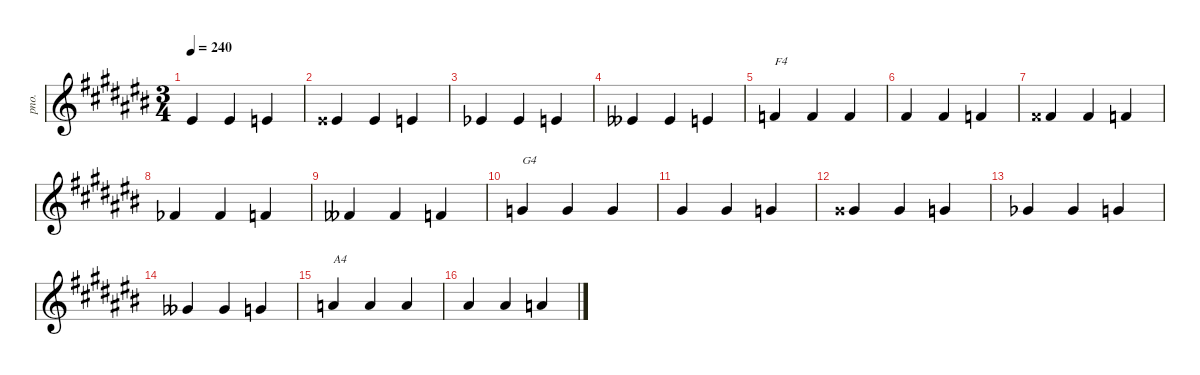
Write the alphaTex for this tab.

\defaultSystemsLayout 4
\hideDynamics
\bracketExtendMode nobrackets
\track ("Acoustic Piano" "pno.") {instrument acousticgrandpiano}
\staff {score}
\tuning (E4 B3 G3 D3 A2 E2)
\ts (3 4)
\tempo 240
\clef g2
\ks c#
6.2{acc #}.4{dy mf beam Up} 6.2{acc #}.4{beam Up} 5.2{acc forcenatural}.4{beam Up} |
7.2{acc x}.4{beam Up} 7.2{acc x}.4{beam Up} 5.2{acc forcenatural}.4{beam Up} |
4.2{acc b}.4{beam Up} 4.2{acc b}.4{beam Up} 5.2{acc forcenatural}.4{beam Up} |
3.2{acc bb}.4{beam Up} 3.2{acc bb}.4{beam Up} 5.2{acc forcenatural}.4{beam Up} |
6.2{acc forcenatural}.4{txt "F4" beam Up} 6.2{acc forcenatural}.4{beam Up} 6.2{acc forcenatural}.4{beam Up} |
7.2{acc #}.4{beam Up} 7.2{acc #}.4{beam Up} 6.2{acc forcenatural}.4{beam Up} |
8.2{acc x}.4{beam Up} 8.2{acc x}.4{beam Up} 6.2{acc forcenatural}.4{beam Up} |
5.2{acc b}.4{beam Up} 5.2{acc b}.4{beam Up} 6.2{acc forcenatural}.4{beam Up} |
4.2{acc bb}.4{beam Up} 4.2{acc bb}.4{beam Up} 6.2{acc forcenatural}.4{beam Up} |
8.2{acc forcenatural}.4{txt "G4" beam Up} 8.2{acc forcenatural}.4{beam Up} 8.2{acc forcenatural}.4{beam Up} |
9.2{acc #}.4{beam Up} 9.2{acc #}.4{beam Up} 8.2{acc forcenatural}.4{beam Up} |
10.2{acc x}.4{beam Up} 10.2{acc x}.4{beam Up} 8.2{acc forcenatural}.4{beam Up} |
7.2{acc b}.4{beam Up} 7.2{acc b}.4{beam Up} 8.2{acc forcenatural}.4{beam Up} |
6.2{acc bb}.4{beam Up} 6.2{acc bb}.4{beam Up} 8.2{acc forcenatural}.4{beam Up} |
10.2{acc forcenatural}.4{txt "A4" beam Up} 10.2{acc forcenatural}.4{beam Up} 10.2{acc forcenatural}.4{beam Up} |
11.2{acc #}.4{beam Up} 11.2{acc #}.4{beam Up} 10.2{acc forcenatural}.4{beam Up}
